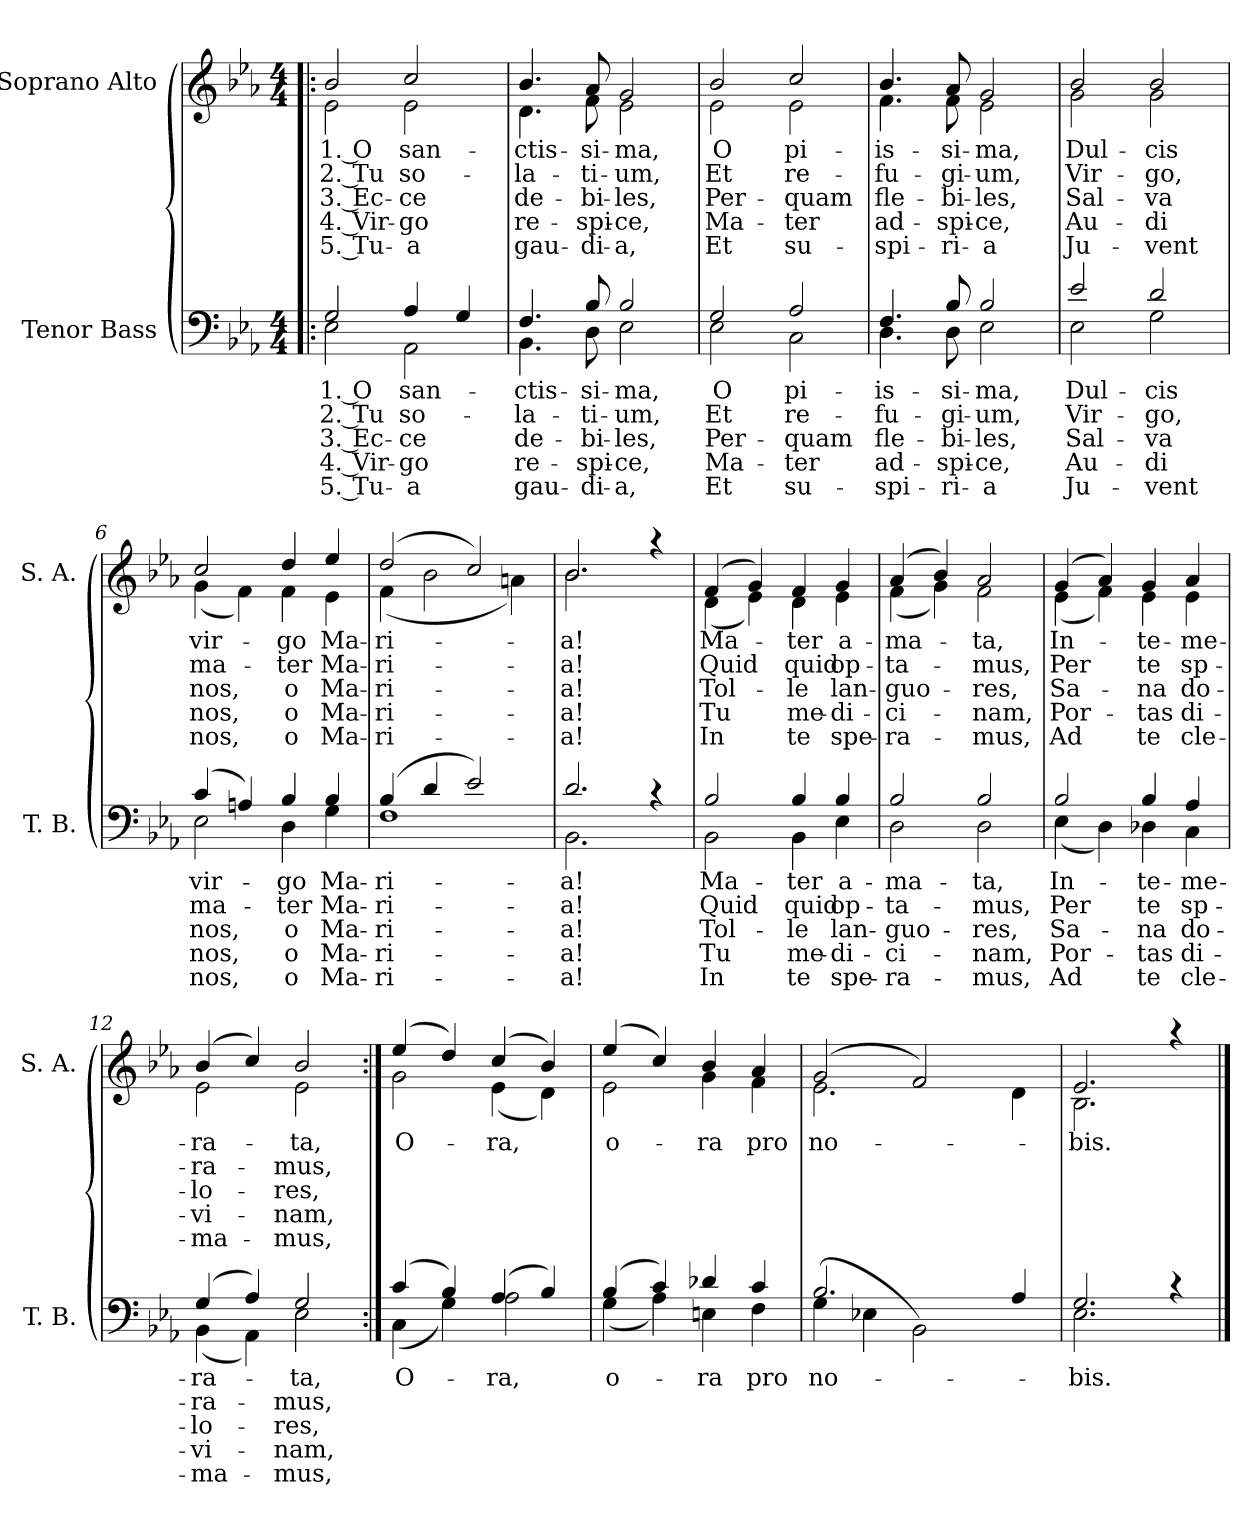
**kern	**text	**text	**text	**text	**text	**kern	**text	**text	**text	**text	**text
*part2	*part2	*part2	*part2	*part2	*part2	*part1	*part1	*part1	*part1	*part1	*part1
*staff2	*staff2	*staff2	*staff2	*staff2	*staff2	*staff1	*staff1	*staff1	*staff1	*staff1	*staff1
*I"Tenor Bass	*	*	*	*	*	*I"Soprano Alto	*	*	*	*	*
*I'T. B.	*	*	*	*	*	*I'S. A.	*	*	*	*	*
*clefF4	*	*	*	*	*	*clefG2	*	*	*	*	*
*k[b-e-a-]	*	*	*	*	*	*k[b-e-a-]	*	*	*	*	*
*E-:	*	*	*	*	*	*E-:	*	*	*	*	*
*M4/4	*	*	*	*	*	*M4/4	*	*	*	*	*
=1!|:	=1!|:	=1!|:	=1!|:	=1!|:	=1!|:	=1!|:	=1!|:	=1!|:	=1!|:	=1!|:	=1!|:
!	!LO:LY:a:rj	!LO:LY:a:rj	!LO:LY:a:rj	!LO:LY:a:rj	!LO:LY:a:rj	!	!LO:LY:b:rj	!LO:LY:b:rj	!LO:LY:b:rj	!LO:LY:b:rj	!LO:LY:b:rj
*^	*	*	*	*	*	*^	*	*	*	*	*
2G/	2E-\	1. O	2. Tu	3. Ec-	4. Vir-	5. Tu-	2b-/	2e-\	1. O	2. Tu	3. Ec-	4. Vir-	5. Tu-
!	!	!LO:LY:a	!LO:LY:a	!LO:LY:a	!LO:LY:a	!LO:LY:a	!	!	!LO:LY:b	!LO:LY:b	!LO:LY:b	!LO:LY:b	!LO:LY:b
4A-/	2AA-\	san-	so-	-ce	-go	-a	2cc/	2e-\	san-	so-	-ce	-go	-a
4G/)	.	.	.	.	.	.	.	.	.	.	.	.	.
=2	=2	=2	=2	=2	=2	=2	=2	=2	=2	=2	=2	=2	=2
!	!	!LO:LY:a	!LO:LY:a	!LO:LY:a	!LO:LY:a	!LO:LY:a	!	!	!LO:LY:b	!LO:LY:b	!LO:LY:b	!LO:LY:b	!LO:LY:b
4.F/	4.BB-\	-ctis-	-la-	de-	re-	gau-	4.b-/	4.d\	-ctis-	-la-	de-	re-	gau-
!	!	!LO:LY:a	!LO:LY:a	!LO:LY:a	!LO:LY:a	!LO:LY:a	!	!	!LO:LY:b	!LO:LY:b	!LO:LY:b	!LO:LY:b	!LO:LY:b
8B-/	8D\	-si-	-ti-	-bi-	-spi-	-di-	8a-/	8f\	-si-	-ti-	-bi-	-spi-	-di-
!	!	!LO:LY:a	!LO:LY:a	!LO:LY:a	!LO:LY:a	!LO:LY:a	!	!	!LO:LY:b	!LO:LY:b	!LO:LY:b	!LO:LY:b	!LO:LY:b
2B-/	2E-\	-ma,	-um,	-les,	-ce,	-a,	2g/	2e-\	-ma,	-um,	-les,	-ce,	-a,
=3	=3	=3	=3	=3	=3	=3	=3	=3	=3	=3	=3	=3	=3
!	!	!LO:LY:a	!LO:LY:a	!LO:LY:a	!LO:LY:a	!LO:LY:a	!	!	!LO:LY:b	!LO:LY:b	!LO:LY:b	!LO:LY:b	!LO:LY:b
2G/	2E-\	O	Et	Per-	Ma-	Et	2b-/	2e-\	O	Et	Per-	Ma-	Et
!	!	!LO:LY:a	!LO:LY:a	!LO:LY:a	!LO:LY:a	!LO:LY:a	!	!	!LO:LY:b	!LO:LY:b	!LO:LY:b	!LO:LY:b	!LO:LY:b
2A-/	2C\	pi-	re-	-quam	-ter	su-	2cc/	2e-\	pi-	re-	-quam	-ter	su-
=4	=4	=4	=4	=4	=4	=4	=4	=4	=4	=4	=4	=4	=4
!	!	!LO:LY:a	!LO:LY:a	!LO:LY:a	!LO:LY:a	!LO:LY:a	!	!	!LO:LY:b	!LO:LY:b	!LO:LY:b	!LO:LY:b	!LO:LY:b
4.F/	4.D\	-is-	-fu-	fle-	ad-	-spi-	4.b-/	4.f\	-is-	-fu-	fle-	ad-	-spi-
!	!	!LO:LY:a	!LO:LY:a	!LO:LY:a	!LO:LY:a	!LO:LY:a	!	!	!LO:LY:b	!LO:LY:b	!LO:LY:b	!LO:LY:b	!LO:LY:b
8B-/	8D\	-si-	-gi-	-bi-	-spi-	-ri-	8a-/	8f\	-si-	-gi-	-bi-	-spi-	-ri-
!	!	!LO:LY:a	!LO:LY:a	!LO:LY:a	!LO:LY:a	!LO:LY:a	!	!	!LO:LY:b	!LO:LY:b	!LO:LY:b	!LO:LY:b	!LO:LY:b
2B-/	2E-\	-ma,	-um,	-les,	-ce,	-a	2g/	2e-\	-ma,	-um,	-les,	-ce,	-a
!!LO:LB:g=z	!!
=5	=5	=5	=5	=5	=5	=5	=5	=5	=5	=5	=5	=5	=5
!	!	!LO:LY:a	!LO:LY:a	!LO:LY:a	!LO:LY:a	!LO:LY:a	!	!	!LO:LY:b	!LO:LY:b	!LO:LY:b	!LO:LY:b	!LO:LY:b
2e-/	2E-\	Dul-	Vir-	Sal-	Au-	Ju-	2b-/	2g\	Dul-	Vir-	Sal-	Au-	Ju-
!	!	!LO:LY:a	!LO:LY:a	!LO:LY:a	!LO:LY:a	!LO:LY:a	!	!	!LO:LY:b	!LO:LY:b	!LO:LY:b	!LO:LY:b	!LO:LY:b
2d/	2G\	-cis	-go,	-va	-di	-vent	2b-/	2g\	-cis	-go,	-va	-di	-vent
=6	=6	=6	=6	=6	=6	=6	=6	=6	=6	=6	=6	=6	=6
!	!	!LO:LY:a	!LO:LY:a	!LO:LY:a	!LO:LY:a	!LO:LY:a	!	!	!LO:LY:b	!LO:LY:b	!LO:LY:b	!LO:LY:b	!LO:LY:b
(4c/	2E-\	vir-	ma-	nos,	nos,	nos,	2cc/	(<4g\	vir-	ma-	nos,	nos,	nos,
4An/)	.	.	.	.	.	.	.	4f\)	.	.	.	.	.
!	!	!LO:LY:a	!LO:LY:a	!LO:LY:a	!LO:LY:a	!LO:LY:a	!	!	!LO:LY:b	!LO:LY:b	!LO:LY:b	!LO:LY:b	!LO:LY:b
4B-/	4D\	-go	-ter	o	o	o	4dd/	4f\	-go	-ter	o	o	o
!	!	!LO:LY:a	!LO:LY:a	!LO:LY:a	!LO:LY:a	!LO:LY:a	!	!	!LO:LY:b	!LO:LY:b	!LO:LY:b	!LO:LY:b	!LO:LY:b
4B-/	4G\	Ma-	Ma-	Ma-	Ma-	Ma-	4ee-/	4e-\	Ma-	Ma-	Ma-	Ma-	Ma-
=7	=7	=7	=7	=7	=7	=7	=7	=7	=7	=7	=7	=7	=7
!	!	!LO:LY:a	!LO:LY:a	!LO:LY:a	!LO:LY:a	!LO:LY:a	!	!	!LO:LY:b	!LO:LY:b	!LO:LY:b	!LO:LY:b	!LO:LY:b
(4B-/	1F	-ri-	-ri-	-ri-	-ri-	-ri-	(2dd/	(<4f\	-ri-	-ri-	-ri-	-ri-	-ri-
4d/	.	.	.	.	.	.	.	2b-\	.	.	.	.	.
2e-/)	.	.	.	.	.	.	2cc/)	.	.	.	.	.	.
.	.	.	.	.	.	.	.	4an\)	.	.	.	.	.
=8	=8	=8	=8	=8	=8	=8	=8	=8	=8	=8	=8	=8	=8
!	!	!LO:LY:a	!LO:LY:a	!LO:LY:a	!LO:LY:a	!LO:LY:a	!	!	!LO:LY:b	!LO:LY:b	!LO:LY:b	!LO:LY:b	!LO:LY:b
2.d/	2.BB-\	-a!	-a!	-a!	-a!	-a!	2.b-/	2.b-\	-a!	-a!	-a!	-a!	-a!
4rc	4ryy	.	.	.	.	.	4raa	4ryy	.	.	.	.	.
!!LO:LB:g=z	!!
=9	=9	=9	=9	=9	=9	=9	=9	=9	=9	=9	=9	=9	=9
!	!	!LO:LY:a	!LO:LY:a	!LO:LY:a	!LO:LY:a	!LO:LY:a	!	!	!LO:LY:b	!LO:LY:b	!LO:LY:b	!LO:LY:b	!LO:LY:b
2B-/	2BB-\	Ma-	Quid	Tol-	Tu	In	(4f/	(<4d\	Ma-	Quid	Tol-	Tu	In
.	.	.	.	.	.	.	4g/)	4e-\)	.	.	.	.	.
!	!	!LO:LY:a	!LO:LY:a	!LO:LY:a	!LO:LY:a	!LO:LY:a	!	!	!LO:LY:b	!LO:LY:b	!LO:LY:b	!LO:LY:b	!LO:LY:b
4B-/	4BB-\	-ter	quid	-le	me-	te	4f/	4d\	-ter	quid	-le	me-	te
!	!	!LO:LY:a	!LO:LY:a	!LO:LY:a	!LO:LY:a	!LO:LY:a	!	!	!LO:LY:b	!LO:LY:b	!LO:LY:b	!LO:LY:b	!LO:LY:b
4B-/	4E-\	a-	op-	lan-	-di-	spe-	4g/	4e-\	a-	op-	lan-	-di-	spe-
=10	=10	=10	=10	=10	=10	=10	=10	=10	=10	=10	=10	=10	=10
!	!	!LO:LY:a	!LO:LY:a	!LO:LY:a	!LO:LY:a	!LO:LY:a	!	!	!LO:LY:b	!LO:LY:b	!LO:LY:b	!LO:LY:b	!LO:LY:b
2B-/	2D\	-ma-	-ta-	-guo-	-ci-	-ra-	(4a-/	(<4f\	-ma-	-ta-	-guo-	-ci-	-ra-
.	.	.	.	.	.	.	4b-/)	4g\)	.	.	.	.	.
!	!	!LO:LY:a	!LO:LY:a	!LO:LY:a	!LO:LY:a	!LO:LY:a	!	!	!LO:LY:b	!LO:LY:b	!LO:LY:b	!LO:LY:b	!LO:LY:b
2B-/	2D\	-ta,	-mus,	-res,	-nam,	-mus,	2a-/	2f\	-ta,	-mus,	-res,	-nam,	-mus,
=11	=11	=11	=11	=11	=11	=11	=11	=11	=11	=11	=11	=11	=11
!	!	!LO:LY:a	!LO:LY:a	!LO:LY:a	!LO:LY:a	!LO:LY:a	!	!	!LO:LY:b	!LO:LY:b	!LO:LY:b	!LO:LY:b	!LO:LY:b
2B-/	(<4E-\	In-	Per	Sa-	Por-	Ad	(4g/	(<4e-\	In-	Per	Sa-	Por-	Ad
.	4D\)	.	.	.	.	.	4a-/)	4f\)	.	.	.	.	.
!	!	!LO:LY:a	!LO:LY:a	!LO:LY:a	!LO:LY:a	!LO:LY:a	!	!	!LO:LY:b	!LO:LY:b	!LO:LY:b	!LO:LY:b	!LO:LY:b
4B-/	4D-X\	-te-	te	-na	-tas	te	4g/	4e-\	-te-	te	-na	-tas	te
!	!	!LO:LY:a	!LO:LY:a	!LO:LY:a	!LO:LY:a	!LO:LY:a	!	!	!LO:LY:b	!LO:LY:b	!LO:LY:b	!LO:LY:b	!LO:LY:b
4A-/	4C\	-me-	sp-	do-	di-	cle-	4a-/	4e-\	-me-	sp-	do-	di-	cle-
=12	=12	=12	=12	=12	=12	=12	=12	=12	=12	=12	=12	=12	=12
!	!	!LO:LY:a	!LO:LY:a	!LO:LY:a	!LO:LY:a	!LO:LY:a	!	!	!LO:LY:b	!LO:LY:b	!LO:LY:b	!LO:LY:b	!LO:LY:b
(4G/	(<4BB-\	-ra-	-ra-	-lo-	-vi-	-ma-	(4b-/	2e-\	-ra-	-ra-	-lo-	-vi-	-ma-
4A-/)	4AA-\)	.	.	.	.	.	4cc/)	.	.	.	.	.	.
!	!	!LO:LY:a	!LO:LY:a	!LO:LY:a	!LO:LY:a	!LO:LY:a	!	!	!LO:LY:b	!LO:LY:b	!LO:LY:b	!LO:LY:b	!LO:LY:b
2G/	2E-\	-ta,	-mus,	-res,	-nam,	-mus,	2b-/	2e-\	-ta,	-mus,	-res,	-nam,	-mus,
!!LO:LB:g=z	!!
=13:|!	=13:|!	=13:|!	=13:|!	=13:|!	=13:|!	=13:|!	=13:|!	=13:|!	=13:|!	=13:|!	=13:|!	=13:|!	=13:|!
!	!	!LO:LY:a	!	!	!	!	!	!	!LO:LY:b	!	!	!	!
(4c/	(<4C\	O-	.	.	.	.	(4ee-/	2g\	O-	.	.	.	.
4B-/)	4G\)	.	.	.	.	.	4dd/)	.	.	.	.	.	.
!	!	!LO:LY:a	!	!	!	!	!	!	!LO:LY:b	!	!	!	!
(4A-/	2A-\	-ra,	.	.	.	.	(4cc/	(<4e-\	-ra,	.	.	.	.
4B-/)	.	.	.	.	.	.	4b-/)	4d\)	.	.	.	.	.
=14	=14	=14	=14	=14	=14	=14	=14	=14	=14	=14	=14	=14	=14
!	!	!LO:LY:a	!	!	!	!	!	!	!LO:LY:b	!	!	!	!
(4B-/	(<4G\	o-	.	.	.	.	(4ee-/	2e-\	o-	.	.	.	.
4c/)	4A-\)	.	.	.	.	.	4cc/)	.	.	.	.	.	.
!	!	!LO:LY:a	!	!	!	!	!	!	!LO:LY:b	!	!	!	!
4d-X/	4En\	-ra	.	.	.	.	4b-/	4g\	-ra	.	.	.	.
!	!	!LO:LY:a	!	!	!	!	!	!	!LO:LY:b	!	!	!	!
4c/	4F\	pro	.	.	.	.	4a-/	4f\	pro	.	.	.	.
=15	=15	=15	=15	=15	=15	=15	=15	=15	=15	=15	=15	=15	=15
!	!	!LO:LY:a	!	!	!	!	!	!	!LO:LY:b	!	!	!	!
(<4G\	2.B-/	no-	.	.	.	.	(2g/	(<2.e-\	no-	.	.	.	.
4E-X\	.	.	.	.	.	.	.	.	.	.	.	.	.
2BB-\)	.	.	.	.	.	.	2f/)	.	.	.	.	.	.
.	2ryy	.	.	.	.	.	.	2ryy	.	.	.	.	.
(4A-/	.	.	.	.	.	.	(4d\	.	.	.	.	.	.
=16	=16	=16	=16	=16	=16	=16	=16	=16	=16	=16	=16	=16	=16
!	!	!LO:LY:a	!	!	!	!	!	!	!LO:LY:b	!	!	!	!
2.G/	2.E-\	-bis.	.	.	.	.	2.e-/	2.B-\	-bis.	.	.	.	.
4rc	4ryy	.	.	.	.	.	4raa	4ryy	.	.	.	.	.
*v	*v	*	*	*	*	*	*	*	*	*	*	*	*
*	*	*	*	*	*	*v	*v	*	*	*	*	*
==	==	==	==	==	==	==	==	==	==	==	==
*-	*-	*-	*-	*-	*-	*-	*-	*-	*-	*-	*-
